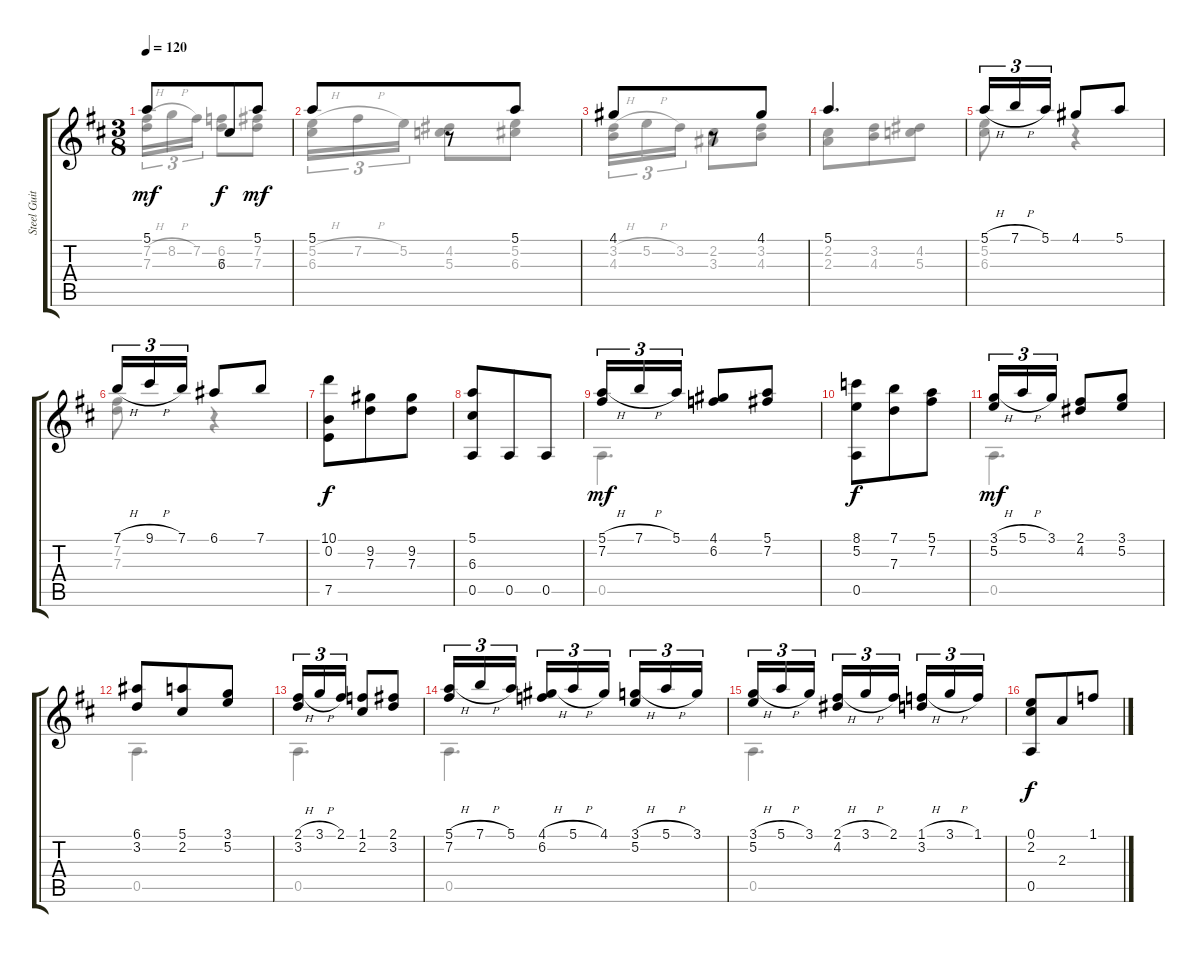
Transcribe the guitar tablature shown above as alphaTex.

\track ("Steel Guitar" "Steel Guit") {instrument acousticguitarnylon}
\staff {score tabs}
\tuning (E4 B3 G3 D3 A2 E2) {hide}
\voice
\ts (3 8)
\tempo 120
\clef g2
\ks d
5.1.8{dy mf} 6.3.8{dy f} 5.1.8{dy mf} |
5.1.8 r.8 5.1.8 |
4.1.8 r.8 4.1.8 |
5.1.4{d} |
5.1{h}.16{tu (3 2)} 7.1{h}.16{tu (3 2)} 5.1.16{tu (3 2)} 4.1.8 5.1.8 |
7.1{h}.16{tu (3 2)} 9.1{h}.16{tu (3 2)} 7.1.16{tu (3 2)} 6.1.8 7.1.8 |
(10.1 0.2 7.5).8{dy f} (9.2 7.3).8 (9.2 7.3).8 |
(5.1 6.3 0.5).8 0.5.8 0.5.8 |
(5.1{h} 7.2).16{tu (3 2) dy mf} 7.1{h}.16{tu (3 2)} 5.1.16{tu (3 2)} (4.1 6.2).8 (5.1 7.2).8 |
(8.1 5.2 0.5).8{dy f} (7.1 7.3).8 (5.1 7.2).8 |
(3.1{h} 5.2).16{tu (3 2) dy mf} 5.1{h}.16{tu (3 2)} 3.1.16{tu (3 2)} (2.1 4.2).8 (3.1 5.2).8 |
(6.1 3.2).8 (5.1 2.2).8 (3.1 5.2).8 |
(2.1{h} 3.2).16{tu (3 2)} 3.1{h}.16{tu (3 2)} 2.1.16{tu (3 2)} (1.1 2.2).8 (2.1 3.2).8 |
(5.1{h} 7.2).16{tu (3 2)} 7.1{h}.16{tu (3 2)} 5.1.16{tu (3 2)} (4.1{h} 6.2).16{tu (3 2)} 5.1{h}.16{tu (3 2)} 4.1.16{tu (3 2)} (3.1{h} 5.2).16{tu (3 2)} 5.1{h}.16{tu (3 2)} 3.1.16{tu (3 2)} |
(3.1{h} 5.2).16{tu (3 2)} 5.1{h}.16{tu (3 2)} 3.1.16{tu (3 2)} (2.1{h} 4.2).16{tu (3 2)} 3.1{h}.16{tu (3 2)} 2.1.16{tu (3 2)} (1.1{h} 3.2).16{tu (3 2)} 3.1{h}.16{tu (3 2)} 1.1.16{tu (3 2)} |
(0.1 2.2 0.5).8{dy f} 2.3.8 1.1.8
\voice
\clef g2
\ottava regular
\simile none
\ks d
(7.2{h} 7.3).16{tu (3 2) dy mf} 8.2{h}.16{tu (3 2)} 7.2.16{tu (3 2)} (6.2 7.3).8 (7.2 7.3).8 |
(5.2{h} 6.3).16{tu (3 2)} 7.2{h}.16{tu (3 2)} 5.2.16{tu (3 2)} (4.2 5.3).8 (5.2 6.3).8 |
(3.2{h} 4.3).16{tu (3 2)} 5.2{h}.16{tu (3 2)} 3.2.16{tu (3 2)} (2.2 3.3).8 (3.2 4.3).8 |
(2.2 2.3).8 (3.2 4.3).8 (4.2 5.3).8 |
(5.2 6.3).8 r.4 |
(7.2 7.3).8 r.4 |
|
|
0.5.4{d} |
|
0.5.4{d} |
0.5.4{d} |
0.5.4{d} |
0.5.4{d} |
0.5.4{d} |
